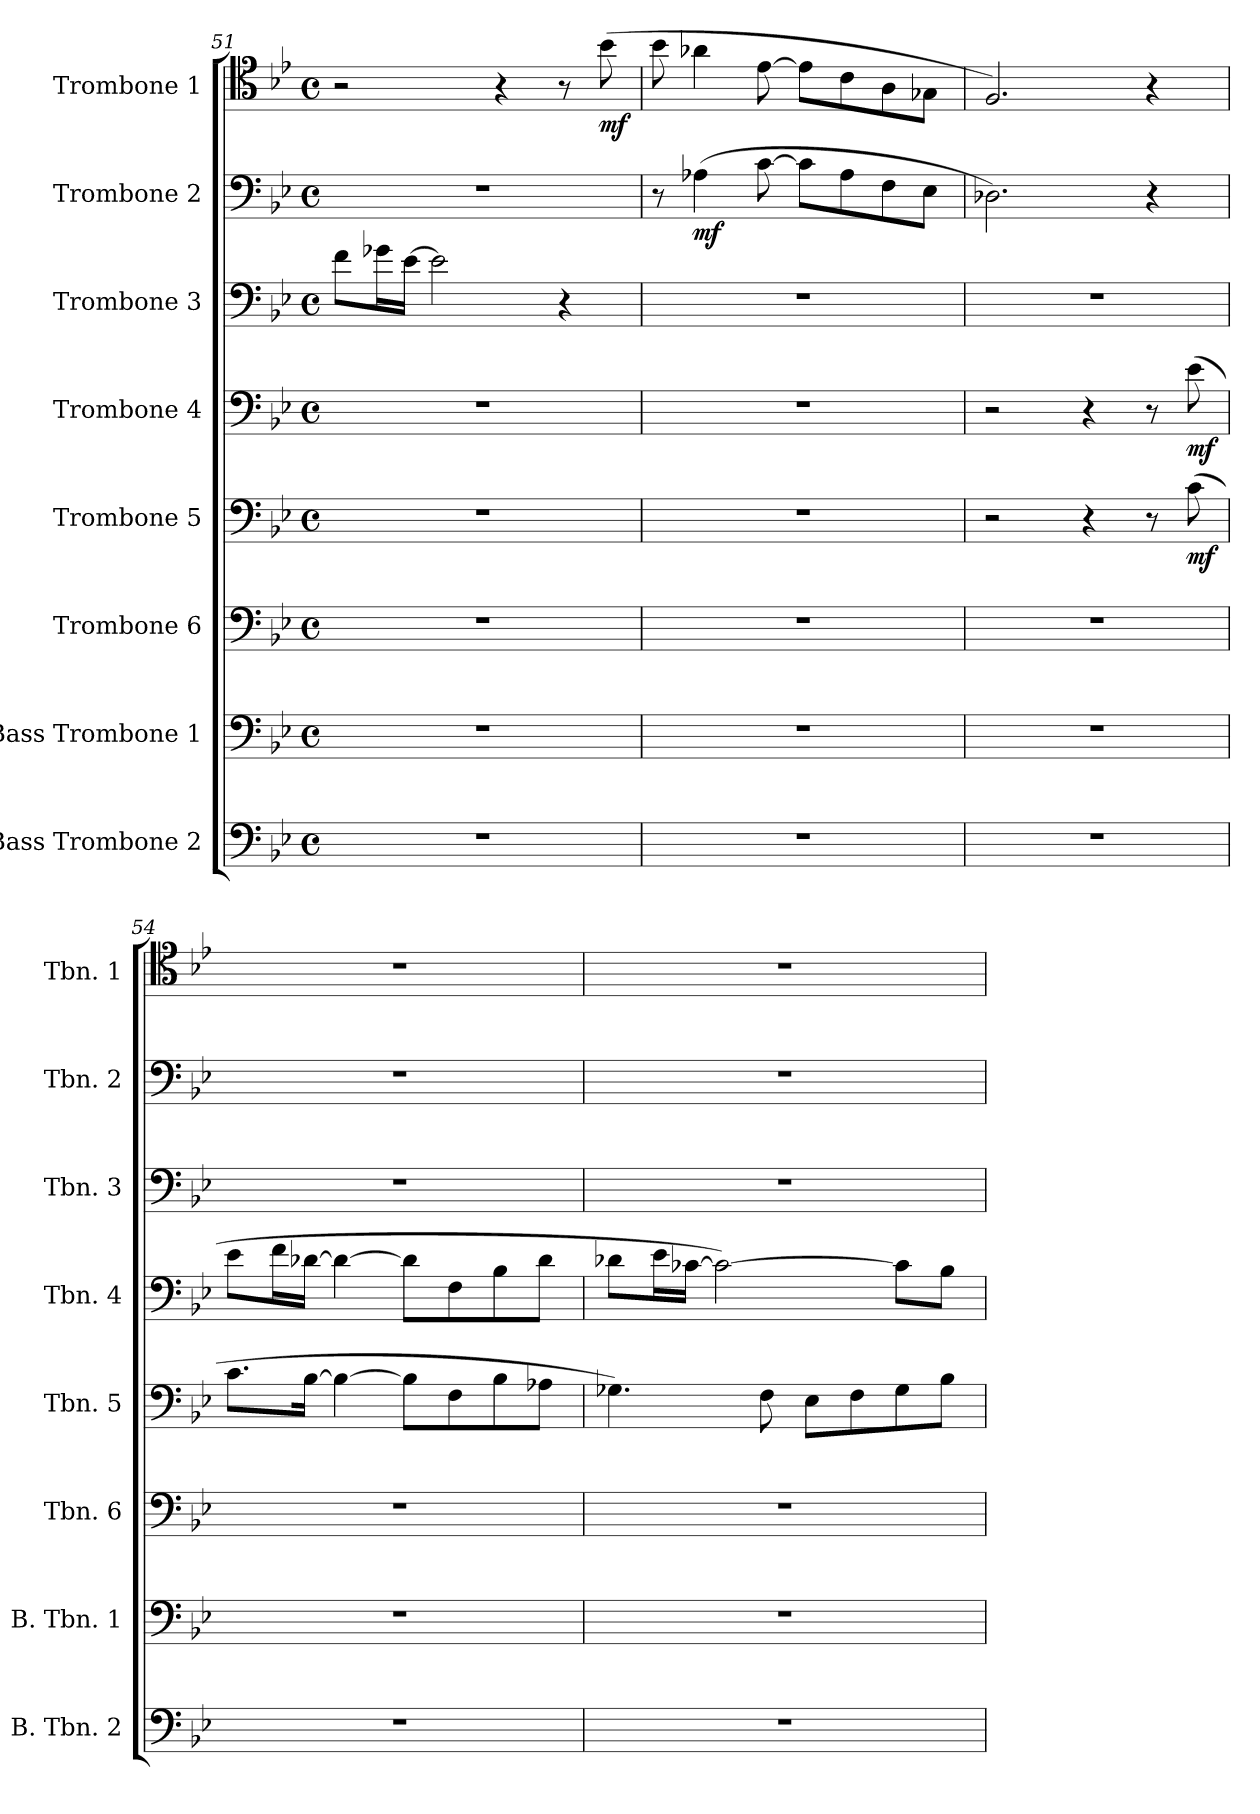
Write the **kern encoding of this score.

**kern	**kern	**kern	**kern	**dynam	**kern	**dynam	**kern	**kern	**dynam	**kern	**dynam
*part8	*part7	*part6	*part5	*part5	*part4	*part4	*part3	*part2	*part2	*part1	*part1
*staff8	*staff7	*staff6	*staff5	*staff5	*staff4	*staff4	*staff3	*staff2	*staff2	*staff1	*staff1
*I"Bass Trombone 2	*I"Bass Trombone 1	*I"Trombone 6	*I"Trombone 5	*	*I"Trombone 4	*	*I"Trombone 3	*I"Trombone 2	*	*I"Trombone 1	*
*I'B. Tbn. 2	*I'B. Tbn. 1	*I'Tbn. 6	*I'Tbn. 5	*	*I'Tbn. 4	*	*I'Tbn. 3	*I'Tbn. 2	*	*I'Tbn. 1	*
*clefF4	*clefF4	*clefF4	*clefF4	*	*clefF4	*	*clefF4	*clefF4	*	*clefC4	*
*k[b-e-]	*k[b-e-]	*k[b-e-]	*k[b-e-]	*	*k[b-e-]	*	*k[b-e-]	*k[b-e-]	*	*k[b-e-]	*
*M4/4	*M4/4	*M4/4	*M4/4	*	*M4/4	*	*M4/4	*M4/4	*	*M4/4	*
*met(c)	*met(c)	*met(c)	*met(c)	*	*met(c)	*	*met(c)	*met(c)	*	*met(c)	*
=51	=51	=51	=51	=51	=51	=51	=51	=51	=51	=51	=51
1r	1r	1r	1r	.	1r	.	8f\L	1r	.	2r	.
.	.	.	.	.	.	.	16g-X\L	.	.	.	.
.	.	.	.	.	.	.	[16e-\JJ	.	.	.	.
.	.	.	.	.	.	.	2e-\]	.	.	.	.
.	.	.	.	.	.	.	.	.	.	4r	.
.	.	.	.	.	.	.	4r	.	.	8r	.
!	!	!	!	!	!	!	!	!	!	!	!LO:DY:b
.	.	.	.	.	.	.	.	.	.	(>8b-\	mf
=52	=52	=52	=52	=52	=52	=52	=52	=52	=52	=52	=52
1r	1r	1r	1r	.	1r	.	1r	8r	.	8b-\	.
!	!	!	!	!	!	!	!	!	!LO:DY:b	!	!
.	.	.	.	.	.	.	.	(>4A-X\	mf	4a-X\	.
.	.	.	.	.	.	.	.	[8c\	.	[8e-\	.
.	.	.	.	.	.	.	.	8c\L]	.	8e-\L]	.
.	.	.	.	.	.	.	.	8A-\	.	8c\	.
.	.	.	.	.	.	.	.	8F\	.	8A\	.
.	.	.	.	.	.	.	.	8E-\J	.	8G-X\J	.
=53	=53	=53	=53	=53	=53	=53	=53	=53	=53	=53	=53
1r	1r	1r	2r	.	2r	.	1r	2.D-X\)	.	2.F/)	.
.	.	.	4r	.	4r	.	.	.	.	.	.
.	.	.	8r	.	8r	.	.	4r	.	4r	.
!	!	!	!	!LO:DY:b	!	!LO:DY:b	!	!	!	!	!
.	.	.	(>8c\	mf	(>8e-\	mf	.	.	.	.	.
=54	=54	=54	=54	=54	=54	=54	=54	=54	=54	=54	=54
1r	1r	1r	8.c\L	.	8e-\L	.	1r	1r	.	1r	.
.	.	.	.	.	16f\L	.	.	.	.	.	.
.	.	.	[16B-\Jk	.	[16d-X\JJ	.	.	.	.	.	.
.	.	.	4B-\_	.	4d-\_	.	.	.	.	.	.
.	.	.	8B-\L]	.	8d-\L]	.	.	.	.	.	.
.	.	.	8F\	.	8F\	.	.	.	.	.	.
.	.	.	8B-\	.	8B-\	.	.	.	.	.	.
.	.	.	8A-X\J	.	8d-\J	.	.	.	.	.	.
!!LO:PB:g=z
=55	=55	=55	=55	=55	=55	=55	=55	=55	=55	=55	=55
1r	1r	1r	4.G-X\)	.	8d-X\L	.	1r	1r	.	1r	.
.	.	.	.	.	16e-\L	.	.	.	.	.	.
.	.	.	.	.	[16c-X\JJ	.	.	.	.	.	.
.	.	.	.	.	2c-\_)	.	.	.	.	.	.
.	.	.	8F\	.	.	.	.	.	.	.	.
.	.	.	8E-\L	.	.	.	.	.	.	.	.
.	.	.	8F\	.	.	.	.	.	.	.	.
.	.	.	8G-\	.	8c-\L]	.	.	.	.	.	.
.	.	.	8B-\J	.	8B-\J	.	.	.	.	.	.
=	=	=	=	=	=	=	=	=	=	=	=
*-	*-	*-	*-	*-	*-	*-	*-	*-	*-	*-	*-
